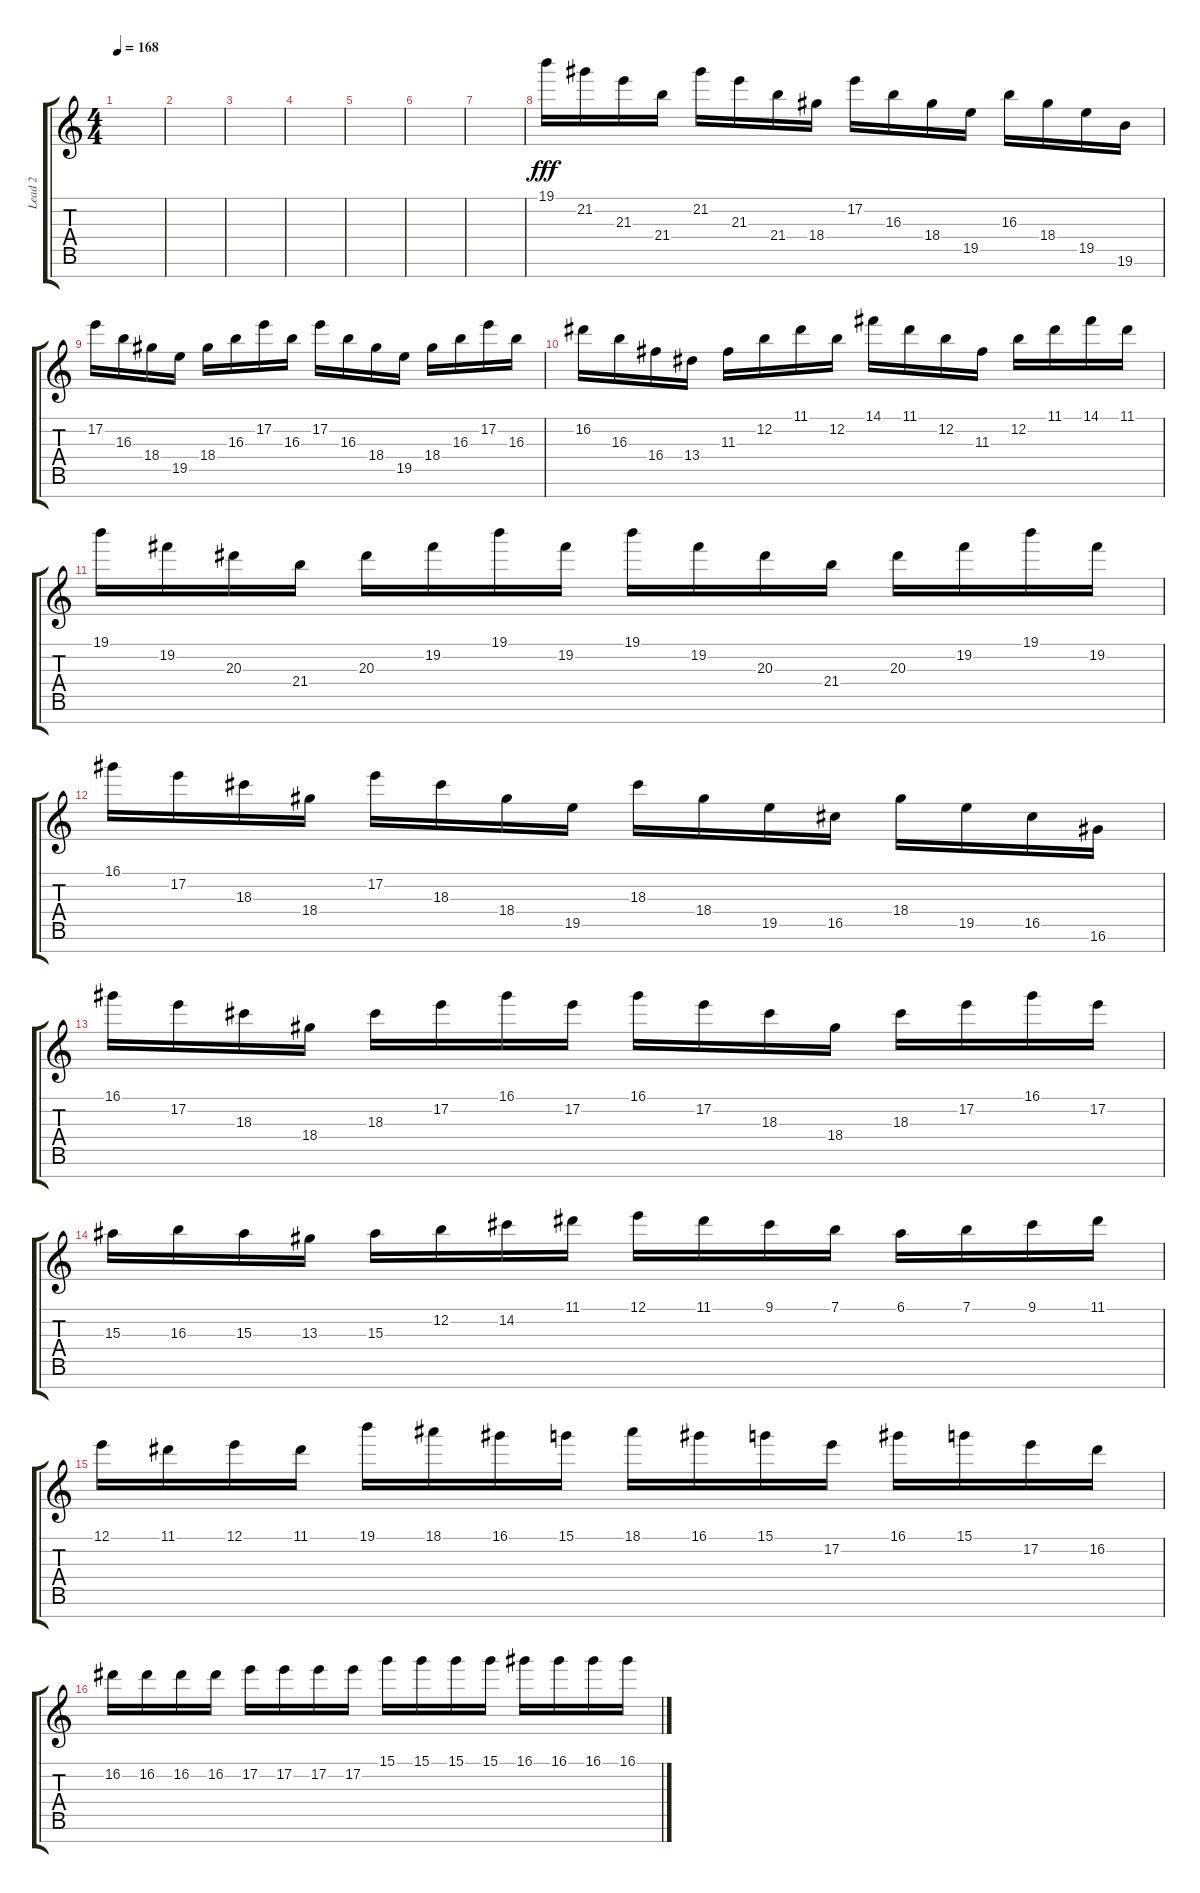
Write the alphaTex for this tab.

\track ("Lead 2" "Lead 2") {instrument overdrivenguitar}
\staff {score tabs}
\tuning (E4 B3 G3 D3 A2 E2 B1) {hide}
\ts (4 4)
\tempo 168
\clef g2
\ks c
|
|
|
|
|
|
|
19.1.16{dy fff} 21.2.16 21.3.16 21.4.16 21.2.16 21.3.16 21.4.16 18.4.16 17.2.16 16.3.16 18.4.16 19.5.16 16.3.16 18.4.16 19.5.16 19.6.16 |
17.2.16 16.3.16 18.4.16 19.5.16 18.4.16 16.3.16 17.2.16 16.3.16 17.2.16 16.3.16 18.4.16 19.5.16 18.4.16 16.3.16 17.2.16 16.3.16 |
16.2.16 16.3.16 16.4.16 13.4.16 11.3.16 12.2.16 11.1.16 12.2.16 14.1.16 11.1.16 12.2.16 11.3.16 12.2.16 11.1.16 14.1.16 11.1.16 |
19.1.16 19.2.16 20.3.16 21.4.16 20.3.16 19.2.16 19.1.16 19.2.16 19.1.16 19.2.16 20.3.16 21.4.16 20.3.16 19.2.16 19.1.16 19.2.16 |
16.1.16 17.2.16 18.3.16 18.4.16 17.2.16 18.3.16 18.4.16 19.5.16 18.3.16 18.4.16 19.5.16 16.5.16 18.4.16 19.5.16 16.5.16 16.6.16 |
16.1.16 17.2.16 18.3.16 18.4.16 18.3.16 17.2.16 16.1.16 17.2.16 16.1.16 17.2.16 18.3.16 18.4.16 18.3.16 17.2.16 16.1.16 17.2.16 |
15.3.16 16.3.16 15.3.16 13.3.16 15.3.16 12.2.16 14.2.16 11.1.16 12.1.16 11.1.16 9.1.16 7.1.16 6.1.16 7.1.16 9.1.16 11.1.16 |
12.1.16 11.1.16 12.1.16 11.1.16 19.1.16 18.1.16 16.1.16 15.1.16 18.1.16 16.1.16 15.1.16 17.2.16 16.1.16 15.1.16 17.2.16 16.2.16 |
16.2.16 16.2.16 16.2.16 16.2.16 17.2.16 17.2.16 17.2.16 17.2.16 15.1.16 15.1.16 15.1.16 15.1.16 16.1.16 16.1.16 16.1.16 16.1.16
